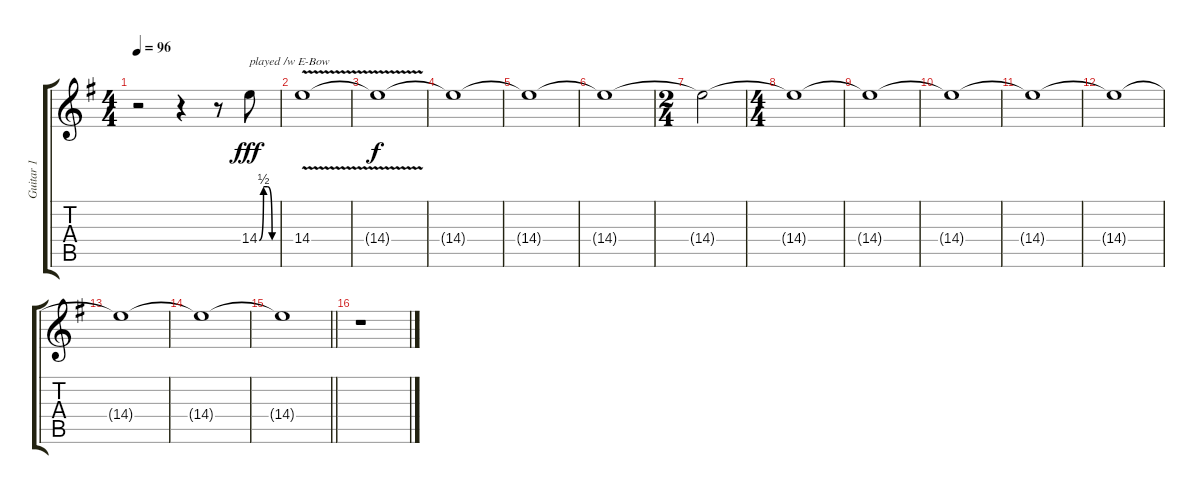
\track ("Guitar 1" "Guitar 1") {instrument distortionguitar}
\staff {score tabs}
\tuning (E4 B3 G3 D3 A2 E2) {hide}
\ts (4 4)
\tempo 96
\clef g2
\ks g
r.2{dy fff instrument distortionguitar} r.4 r.8 14.4{be (custom 0 0 15 2 30 2 45 0 60 0)}.8{txt "played /w E-Bow"} |
14.4{v}.1 |
14.4{t}.1{dy f} |
14.4{t}.1 |
14.4{t}.1 |
14.4{t}.1 |
\ts (2 4)
14.4{t}.2 |
\ts (4 4)
14.4{t}.1 |
14.4{t}.1 |
14.4{t}.1 |
14.4{t}.1 |
14.4{t}.1 |
14.4{t}.1 |
14.4{t}.1 |
\barLineRight lightlight
14.4{t}.1 |
r.1
